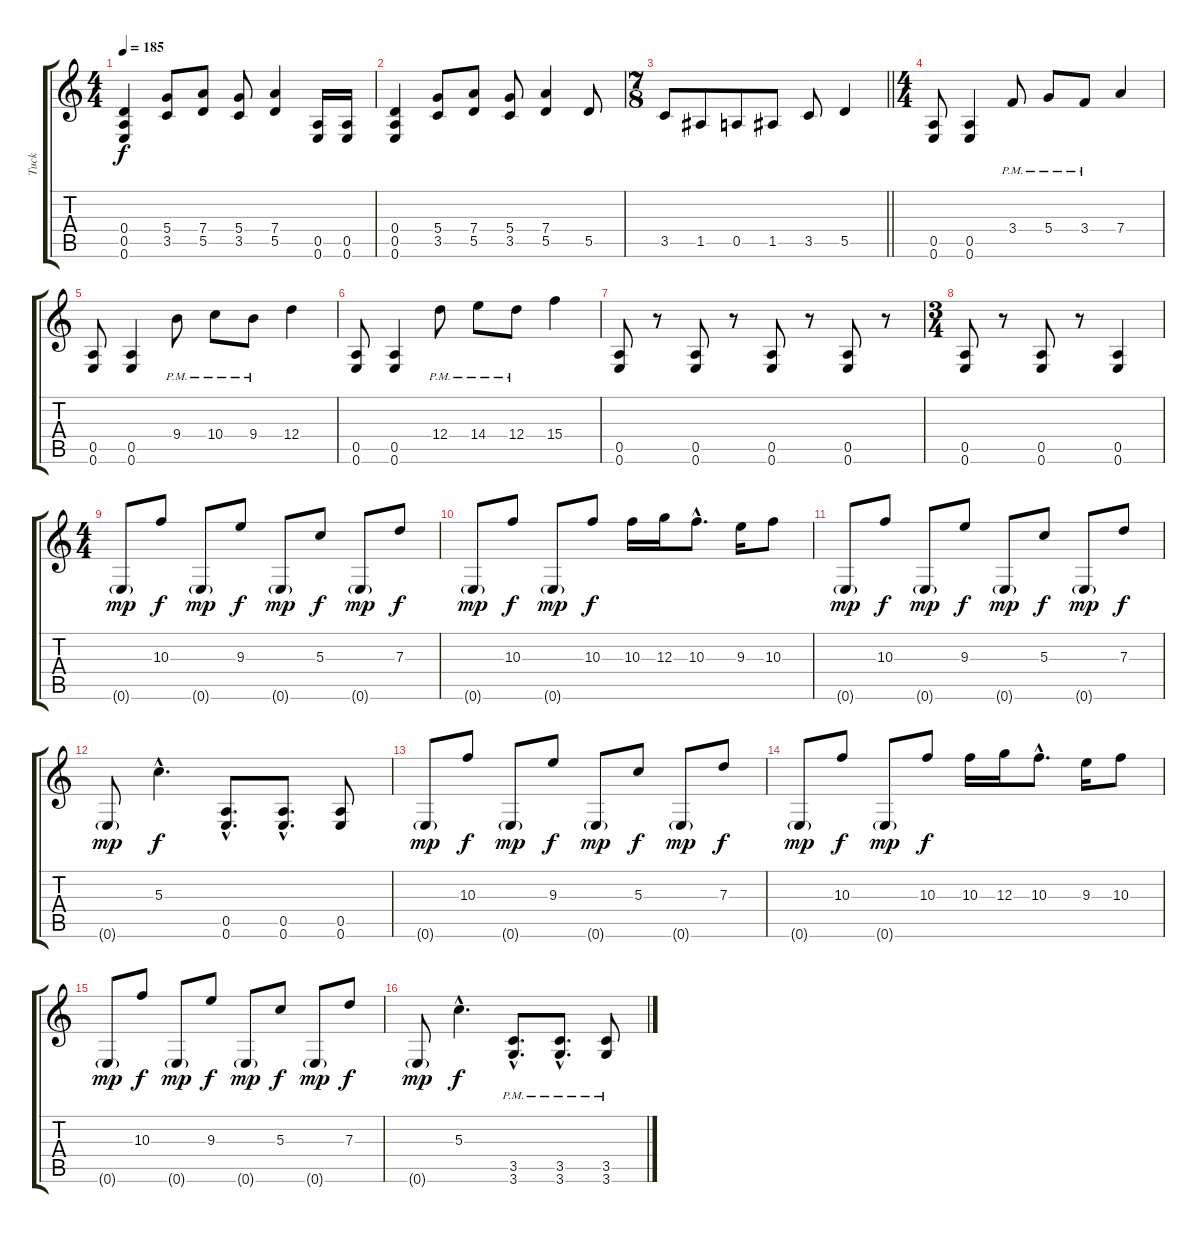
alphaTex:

\track ("Tuck" "Tuck") {instrument distortionguitar}
\staff {score tabs}
\tuning (E4 B3 G3 D3 A2 E2) {hide}
\ts (4 4)
\tempo 185
\clef g2
\ks c
(0.4 0.5 0.6).4{dy f} (5.4 3.5).8 (7.4 5.5).8 (5.4 3.5).8 (7.4 5.5).4 (0.5 0.6).16 (0.5 0.6).16 |
(0.4 0.5 0.6).4 (5.4 3.5).8 (7.4 5.5).8 (5.4 3.5).8 (7.4 5.5).4 5.5.8 |
\ts (7 8)
\barLineRight lightlight
3.5.8 1.5.8 0.5.8 1.5.8 3.5.8 5.5.4 |
\ts (4 4)
(0.5 0.6).8 (0.5 0.6).4 3.4{pm}.8 5.4{pm}.8 3.4{pm}.8 7.4.4 |
(0.5 0.6).8 (0.5 0.6).4 9.4{pm}.8 10.4{pm}.8 9.4{pm}.8 12.4.4 |
(0.5 0.6).8 (0.5 0.6).4 12.4{pm}.8 14.4{pm}.8 12.4{pm}.8 15.4.4 |
(0.5 0.6).8 r.8 (0.5 0.6).8 r.8 (0.5 0.6).8 r.8 (0.5 0.6).8 r.8 |
\ts (3 4)
(0.5 0.6).8 r.8 (0.5 0.6).8 r.8 (0.5 0.6).4 |
\ts (4 4)
0.6{g}.8{dy mp} 10.3.8{dy f} 0.6{g}.8{dy mp} 9.3.8{dy f} 0.6{g}.8{dy mp} 5.3.8{dy f} 0.6{g}.8{dy mp} 7.3.8{dy f} |
0.6{g}.8{dy mp} 10.3.8{dy f} 0.6{g}.8{dy mp} 10.3.8{dy f} 10.3.16 12.3.16 10.3{hac}.8{d} 9.3.16 10.3.8 |
0.6{g}.8{dy mp} 10.3.8{dy f} 0.6{g}.8{dy mp} 9.3.8{dy f} 0.6{g}.8{dy mp} 5.3.8{dy f} 0.6{g}.8{dy mp} 7.3.8{dy f} |
0.6{g}.8{dy mp} 5.3{hac}.4{d dy f} (0.5{hac} 0.6{hac}).8{d} (0.5{hac} 0.6{hac}).8{d} (0.5 0.6).8 |
0.6{g}.8{dy mp} 10.3.8{dy f} 0.6{g}.8{dy mp} 9.3.8{dy f} 0.6{g}.8{dy mp} 5.3.8{dy f} 0.6{g}.8{dy mp} 7.3.8{dy f} |
0.6{g}.8{dy mp} 10.3.8{dy f} 0.6{g}.8{dy mp} 10.3.8{dy f} 10.3.16 12.3.16 10.3{hac}.8{d} 9.3.16 10.3.8 |
0.6{g}.8{dy mp} 10.3.8{dy f} 0.6{g}.8{dy mp} 9.3.8{dy f} 0.6{g}.8{dy mp} 5.3.8{dy f} 0.6{g}.8{dy mp} 7.3.8{dy f} |
0.6{g}.8{dy mp} 5.3{hac}.4{d dy f} (3.5{hac pm} 3.6{hac pm}).8{d} (3.5{hac pm} 3.6{hac pm}).8{d} (3.5{pm} 3.6{pm}).8
